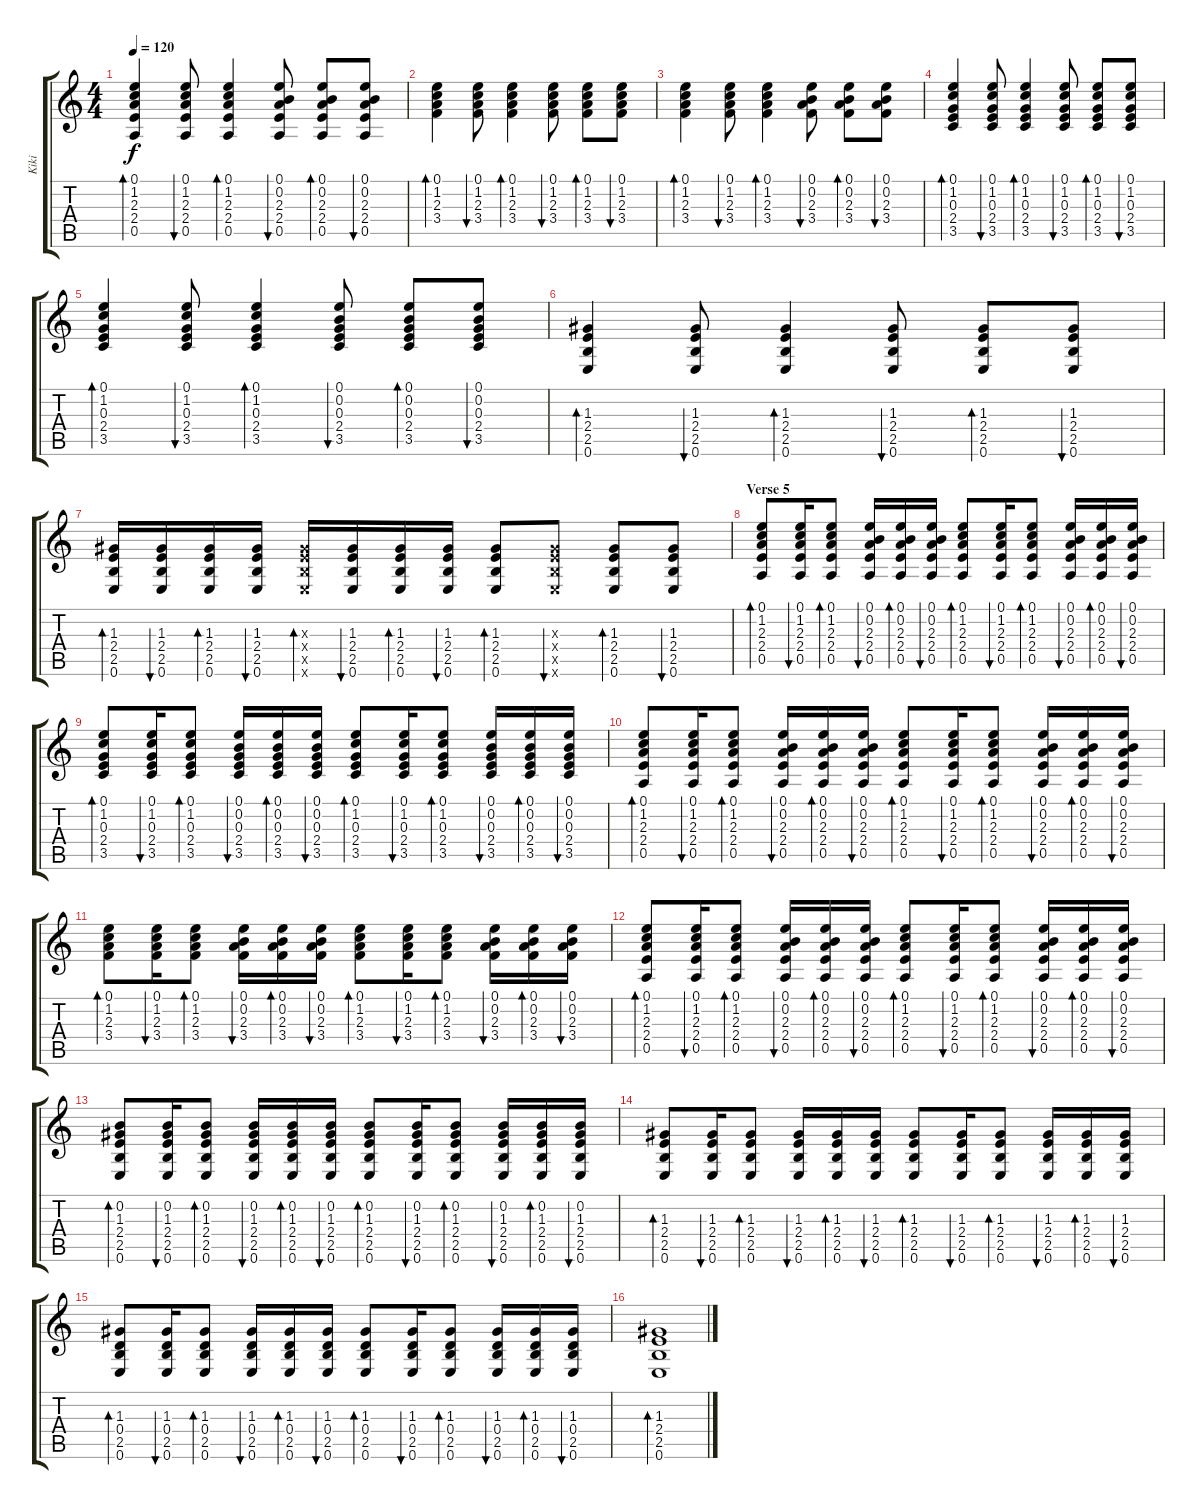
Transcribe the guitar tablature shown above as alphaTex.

\track ("Kiki" "Kiki") {instrument acousticguitarnylon}
\staff {score tabs}
\tuning (E4 B3 G3 D3 A2 E2) {hide}
\ts (4 4)
\tempo 120
\clef g2
\ks c
(0.1 1.2 2.3 2.4 0.5).4{bd 60 dy f} (0.1 1.2 2.3 2.4 0.5).8{bu 60} (0.1 1.2 2.3 2.4 0.5).4{bd 60} (0.1 0.2 2.3 2.4 0.5).8{bu 60} (0.1 0.2 2.3 2.4 0.5).8{bd 60} (0.1 0.2 2.3 2.4 0.5).8{bu 60} |
(0.1 1.2 2.3 3.4).4{bd 60} (0.1 1.2 2.3 3.4).8{bu 60} (0.1 1.2 2.3 3.4).4{bd 60} (0.1 1.2 2.3 3.4).8{bu 60} (0.1 1.2 2.3 3.4).8{bd 60} (0.1 1.2 2.3 3.4).8{bu 60} |
(0.1 1.2 2.3 3.4).4{bd 60} (0.1 1.2 2.3 3.4).8{bu 60} (0.1 1.2 2.3 3.4).4{bd 60} (0.1 0.2 2.3 3.4).8{bu 60} (0.1 0.2 2.3 3.4).8{bd 60} (0.1 0.2 2.3 3.4).8{bu 60} |
(0.1 1.2 0.3 2.4 3.5).4{bd 60} (0.1 1.2 0.3 2.4 3.5).8{bu 60} (0.1 1.2 0.3 2.4 3.5).4{bd 60} (0.1 1.2 0.3 2.4 3.5).8{bu 60} (0.1 1.2 0.3 2.4 3.5).8{bd 60} (0.1 1.2 0.3 2.4 3.5).8{bu 60} |
(0.1 1.2 0.3 2.4 3.5).4{bd 60} (0.1 1.2 0.3 2.4 3.5).8{bu 60} (0.1 1.2 0.3 2.4 3.5).4{bd 60} (0.1 0.2 0.3 2.4 3.5).8{bu 60} (0.1 0.2 0.3 2.4 3.5).8{bd 60} (0.1 0.2 0.3 2.4 3.5).8{bu 60} |
(1.3 2.4 2.5 0.6).4{bd 60} (1.3 2.4 2.5 0.6).8{bu 60} (1.3 2.4 2.5 0.6).4{bd 60} (1.3 2.4 2.5 0.6).8{bu 60} (1.3 2.4 2.5 0.6).8{bd 60} (1.3 2.4 2.5 0.6).8{bu 60} |
(1.3 2.4 2.5 0.6).16{bd 60} (1.3 2.4 2.5 0.6).16{bu 60} (1.3 2.4 2.5 0.6).16{bd 60} (1.3 2.4 2.5 0.6).16{bu 60} (1.3{x} 2.4{x} 2.5{x} 0.6{x}).16{bd 60} (1.3 2.4 2.5 0.6).16{bu 60} (1.3 2.4 2.5 0.6).16{bd 60} (1.3 2.4 2.5 0.6).16{bu 60} (1.3 2.4 2.5 0.6).8{bd 60} (1.3{x} 2.4{x} 2.5{x} 0.6{x}).8{bu 60} (1.3 2.4 2.5 0.6).8{bd 60} (1.3 2.4 2.5 0.6).8{bu 60} |
\section ("" "Verse 5")
(0.1 1.2 2.3 2.4 0.5).8{bd 60} (0.1 1.2 2.3 2.4 0.5).16{bu 60} (0.1 1.2 2.3 2.4 0.5).8{bd 60} (0.1 0.2 2.3 2.4 0.5).16{bu 60} (0.1 0.2 2.3 2.4 0.5).16{bd 60} (0.1 0.2 2.3 2.4 0.5).16{bu 60} (0.1 1.2 2.3 2.4 0.5).8{bd 60} (0.1 1.2 2.3 2.4 0.5).16{bu 60} (0.1 1.2 2.3 2.4 0.5).8{bd 60} (0.1 0.2 2.3 2.4 0.5).16{bu 60} (0.1 0.2 2.3 2.4 0.5).16{bd 60} (0.1 0.2 2.3 2.4 0.5).16{bu 60} |
(0.1 1.2 0.3 2.4 3.5).8{bd 60} (0.1 1.2 0.3 2.4 3.5).16{bu 60} (0.1 1.2 0.3 2.4 3.5).8{bd 60} (0.1 0.2 0.3 2.4 3.5).16{bu 60} (0.1 0.2 0.3 2.4 3.5).16{bd 60} (0.1 0.2 0.3 2.4 3.5).16{bu 60} (0.1 1.2 0.3 2.4 3.5).8{bd 60} (0.1 1.2 0.3 2.4 3.5).16{bu 60} (0.1 1.2 0.3 2.4 3.5).8{bd 60} (0.1 0.2 0.3 2.4 3.5).16{bu 60} (0.1 0.2 0.3 2.4 3.5).16{bd 60} (0.1 0.2 0.3 2.4 3.5).16{bu 60} |
(0.1 1.2 2.3 2.4 0.5).8{bd 60} (0.1 1.2 2.3 2.4 0.5).16{bu 60} (0.1 1.2 2.3 2.4 0.5).8{bd 60} (0.1 0.2 2.3 2.4 0.5).16{bu 60} (0.1 0.2 2.3 2.4 0.5).16{bd 60} (0.1 0.2 2.3 2.4 0.5).16{bu 60} (0.1 1.2 2.3 2.4 0.5).8{bd 60} (0.1 1.2 2.3 2.4 0.5).16{bu 60} (0.1 1.2 2.3 2.4 0.5).8{bd 60} (0.1 0.2 2.3 2.4 0.5).16{bu 60} (0.1 0.2 2.3 2.4 0.5).16{bd 60} (0.1 0.2 2.3 2.4 0.5).16{bu 60} |
(0.1 1.2 2.3 3.4).8{bd 60} (0.1 1.2 2.3 3.4).16{bu 60} (0.1 1.2 2.3 3.4).8{bd 60} (0.1 0.2 2.3 3.4).16{bu 60} (0.1 0.2 2.3 3.4).16{bd 60} (0.1 0.2 2.3 3.4).16{bu 60} (0.1 1.2 2.3 3.4).8{bd 60} (0.1 1.2 2.3 3.4).16{bu 60} (0.1 1.2 2.3 3.4).8{bd 60} (0.1 0.2 2.3 3.4).16{bu 60} (0.1 0.2 2.3 3.4).16{bd 60} (0.1 0.2 2.3 3.4).16{bu 60} |
(0.1 1.2 2.3 2.4 0.5).8{bd 60} (0.1 1.2 2.3 2.4 0.5).16{bu 60} (0.1 1.2 2.3 2.4 0.5).8{bd 60} (0.1 0.2 2.3 2.4 0.5).16{bu 60} (0.1 0.2 2.3 2.4 0.5).16{bd 60} (0.1 0.2 2.3 2.4 0.5).16{bu 60} (0.1 1.2 2.3 2.4 0.5).8{bd 60} (0.1 1.2 2.3 2.4 0.5).16{bu 60} (0.1 1.2 2.3 2.4 0.5).8{bd 60} (0.1 0.2 2.3 2.4 0.5).16{bu 60} (0.1 0.2 2.3 2.4 0.5).16{bd 60} (0.1 0.2 2.3 2.4 0.5).16{bu 60} |
(0.2 1.3 2.4 2.5 0.6).8{bd 60} (0.2 1.3 2.4 2.5 0.6).16{bu 60} (0.2 1.3 2.4 2.5 0.6).8{bd 60} (0.2 1.3 2.4 2.5 0.6).16{bu 60} (0.2 1.3 2.4 2.5 0.6).16{bd 60} (0.2 1.3 2.4 2.5 0.6).16{bu 60} (0.2 1.3 2.4 2.5 0.6).8{bd 60} (0.2 1.3 2.4 2.5 0.6).16{bu 60} (0.2 1.3 2.4 2.5 0.6).8{bd 60} (0.2 1.3 2.4 2.5 0.6).16{bu 60} (0.2 1.3 2.4 2.5 0.6).16{bd 60} (0.2 1.3 2.4 2.5 0.6).16{bu 60} |
(1.3 2.4 2.5 0.6).8{bd 60} (1.3 2.4 2.5 0.6).16{bu 60} (1.3 2.4 2.5 0.6).8{bd 60} (1.3 2.4 2.5 0.6).16{bu 60} (1.3 2.4 2.5 0.6).16{bd 60} (1.3 2.4 2.5 0.6).16{bu 60} (1.3 2.4 2.5 0.6).8{bd 60} (1.3 2.4 2.5 0.6).16{bu 60} (1.3 2.4 2.5 0.6).8{bd 60} (1.3 2.4 2.5 0.6).16{bu 60} (1.3 2.4 2.5 0.6).16{bd 60} (1.3 2.4 2.5 0.6).16{bu 60} |
(1.3 0.4 2.5 0.6).8{bd 60} (1.3 0.4 2.5 0.6).16{bu 60} (1.3 0.4 2.5 0.6).8{bd 60} (1.3 0.4 2.5 0.6).16{bu 60} (1.3 0.4 2.5 0.6).16{bd 60} (1.3 0.4 2.5 0.6).16{bu 60} (1.3 0.4 2.5 0.6).8{bd 60} (1.3 0.4 2.5 0.6).16{bu 60} (1.3 0.4 2.5 0.6).8{bd 60} (1.3 0.4 2.5 0.6).16{bu 60} (1.3 0.4 2.5 0.6).16{bd 60} (1.3 0.4 2.5 0.6).16{bu 60} |
(1.3 2.4 2.5 0.6).1{bd 60}
